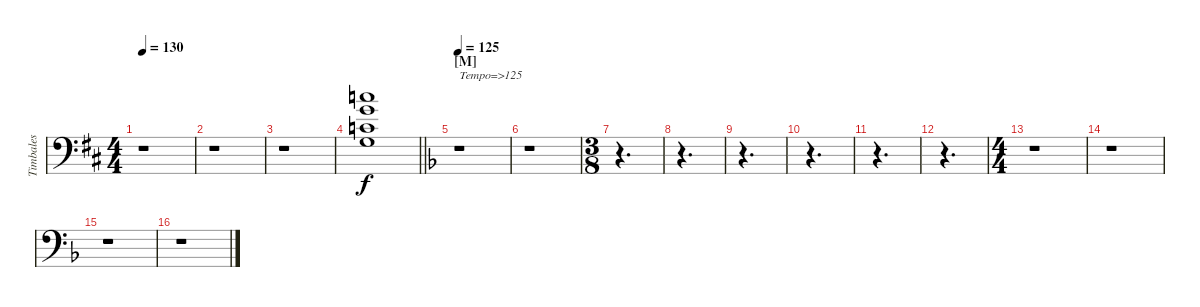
\track ("Timbales" "Timbales") {instrument timpani}
\staff {score}
\tuning (C3 G2 D2 A1 E1 B0) {hide}
\ts (4 4)
\tempo 130
\clef f4
\ks d
r.1{dy f} |
r.1 |
r.1 |
\barLineRight lightlight
(24.1 24.2 22.3 22.4).1{volume 13 instrument seashore} |
\section ("" "[M]")
\tempo 125
\ks f
r.1{txt "Tempo=>125"} |
r.1 |
\ts (3 8)
r.4{d} |
r.4{d} |
r.4{d} |
r.4{d} |
r.4{d} |
r.4{d} |
\ts (4 4)
r.1 |
r.1 |
r.1 |
r.1
